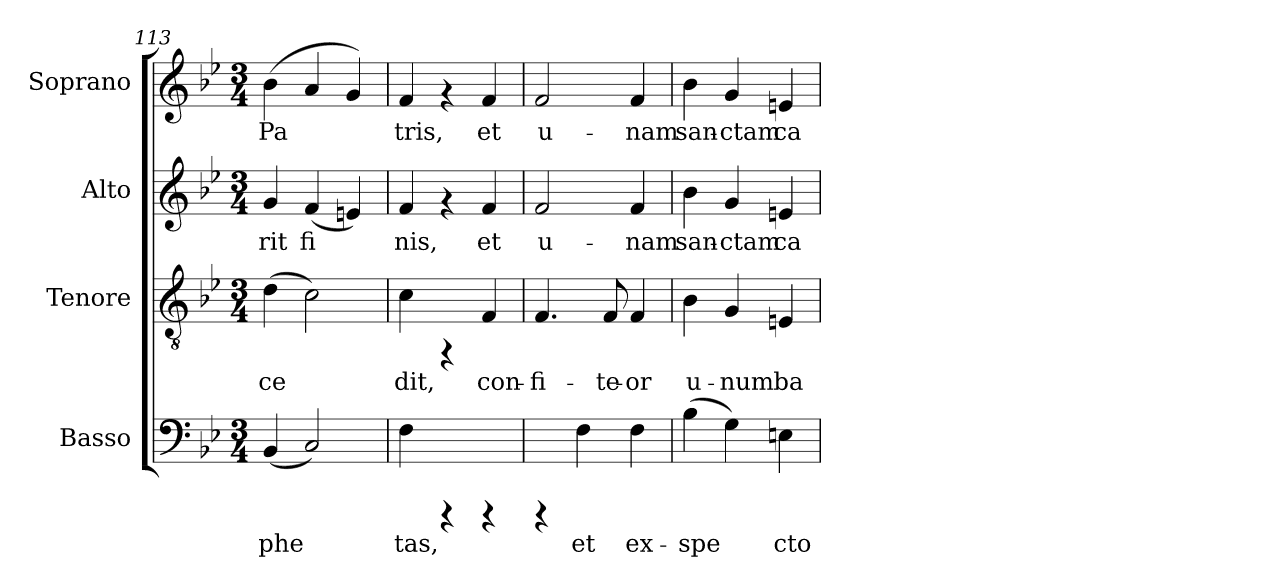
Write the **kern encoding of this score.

**kern	**text	**kern	**text	**kern	**text	**kern	**text
*part4	*part4	*part3	*part3	*part2	*part2	*part1	*part1
*staff4	*staff4	*staff3	*staff3	*staff2	*staff2	*staff1	*staff1
*I"Basso	*	*I"Tenore	*	*I"Alto	*	*I"Soprano	*
*I'B	*	*I'T	*	*I'A	*	*I'S	*
!!LO:LB:g=z
*clefF4	*	*clefGv2	*	*clefG2	*	*clefG2	*
*k[b-e-]	*	*k[b-e-]	*	*k[b-e-]	*	*k[b-e-]	*
*B-:	*	*B-:	*	*B-:	*	*B-:	*
*M3/4	*	*M3/4	*	*M3/4	*	*M3/4	*
=113	=113	=113	=113	=113	=113	=113	=113
!	!LO:LY:b:cj	!	!LO:LY:b:cj	!	!LO:LY:b:cj	!	!LO:LY:b:cj
(<4BB-/	-phe-	(>4d\	-ce-	4g/	-rit	(>4b-\	Pa-
!	!LO:LY:b:cj	!	!LO:LY:b:cj	!	!LO:LY:b:cj	!	!LO:LY:b:cj
2C/)	--	2c\)	--	(<4f/	fi-	4a/	--
!	!	!	!	!	!LO:LY:b:cj	!	!LO:LY:b:cj
.	.	.	.	4en/)	--	4g/)	--
=114	=114	=114	=114	=114	=114	=114	=114
!	!LO:LY:b:cj	!	!LO:LY:b:cj	!	!LO:LY:b:cj	!	!LO:LY:b:cj
4F\	-tas,	4c\	-dit,	4f/	-nis,	4f/	-tris,
4rCCC	.	4rFF	.	4rf	.	4rf	.
!	!	!	!LO:LY:b:cj	!	!LO:LY:b:cj	!	!LO:LY:b:cj
4rCCC	.	4F/	con-	4f/	et	4f/	et
=115	=115	=115	=115	=115	=115	=115	=115
!	!	!	!LO:LY:b:cj	!	!LO:LY:b:cj	!	!LO:LY:b:cj
4rCCC	.	4.F/	-fi-	2f/	u-	2f/	u-
!	!LO:LY:b:cj	!	!	!	!	!	!
4F\	et	.	.	.	.	.	.
!	!	!	!LO:LY:b:cj	!	!	!	!
.	.	8F/	-te-	.	.	.	.
!	!LO:LY:b:cj	!	!LO:LY:b:cj	!	!LO:LY:b:cj	!	!LO:LY:b:cj
4F\	ex-	4F/	-or	4f/	-nam	4f/	-nam
=116	=116	=116	=116	=116	=116	=116	=116
!	!LO:LY:b:cj	!	!LO:LY:b:cj	!	!LO:LY:b:cj	!	!LO:LY:b:cj
(>4B-\	-spe-	4B-\	u-	4b-\	san-	4b-\	san-
!	!LO:LY:b:cj	!	!LO:LY:b:cj	!	!LO:LY:b:cj	!	!LO:LY:b:cj
4G\)	--	4G/	-num	4g/	-ctam	4g/	-ctam
!	!LO:LY:b:cj	!	!LO:LY:b:cj	!	!LO:LY:b:cj	!	!LO:LY:b:cj
4En\	-cto	4En/	ba-	4en/	ca-	4en/	ca-
=	=	=	=	=	=	=	=
*-	*-	*-	*-	*-	*-	*-	*-
